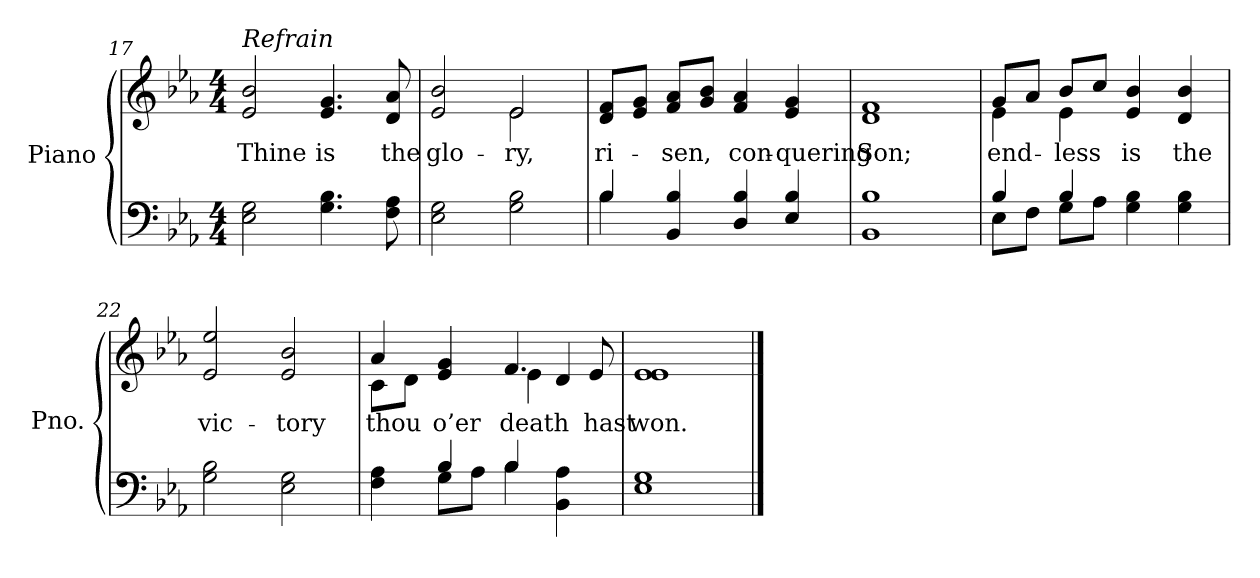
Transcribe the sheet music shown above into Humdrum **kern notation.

**kern	**kern	**text
*part2	*part1	*part1
*staff2	*staff1	*staff1
*I"Piano	*I"Piano	*
*I'Pno.	*I'Pno.	*
!!LO:LB:g=z
*clefF4	*clefG2	*
*k[b-e-a-]	*k[b-e-a-]	*
*E-:	*E-:	*
*M4/4	*M4/4	*
=17	=17	=17
!	!LO:TX:a:i:t=Refrain	!
!	!	!LO:LY:b:color=#000000
2E-i\ 2Gi	2e-i/ 2b-i	Thine
!	!	!LO:LY:b:color=#000000
4.Gi\ 4.B-i	4.e-i/ 4.gi	is
!	!	!LO:LY:b:color=#000000
8Fi\ 8A-i	8di/ 8a-i	the
=18	=18	=18
!	!	!LO:LY:b:color=#000000
*	*^	*
2E-i\ 2Gi	2e-i/ 2b-i	2ryy	glo-
!	!	!	!LO:LY:b:color=#000000
2Gi\ 2B-i	2e-i/	2e-i\	-ry,
*	*v	*v	*
=19	=19	=19
*^	*	*
*	*	*^	*
!	!	!	!	!LO:LY:b:color=#000000
*	*	*v	*v	*
4B-i/	4B-i\	8di/ 8fi/L	ri-
.	.	8e-i/ 8gi/J	.
!	!	!	!LO:LY:b:color=#000000
4BB-i/ 4B-i	2.ryy	8fi/ 8a-i/L	-sen,
.	.	8gi/ 8b-i/J	.
!	!	!	!LO:LY:b:color=#000000
4Di/ 4B-i	.	4fi/ 4a-i	con-
!	!	!	!LO:LY:b:color=#000000
4E-i/ 4B-i	.	4e-i/ 4gi	-quering
*v	*v	*	*
=20	=20	=20
!	!	!LO:LY:b:color=#000000
1BB-i 1B-i	1di 1fi	Son;
!!LO:LB:g=z
=21	=21	=21
*^	*	*
!	!	!	!LO:LY:b:color=#000000
*	*	*^	*
4B-i/	8E-i\L	8gi/L	4e-i\	end-
.	8Fi\J	8a-i/J	.	.
!	!	!	!	!LO:LY:b:color=#000000
4B-i/	8Gi\L	8b-i/L	4e-i\	-less
.	8A-i\J	8cci/J	.	.
!	!	!	!	!LO:LY:b:color=#000000
4Gi\ 4B-i	2ryy	4e-i/ 4b-i	2ryy	is
!	!	!	!	!LO:LY:b:color=#000000
4Gi\ 4B-i	.	4di/ 4b-i	.	the
*v	*v	*	*	*
*	*v	*v	*
=22	=22	=22
!	!	!LO:LY:b:color=#000000
2Gi\ 2B-i	2e-i/ 2ee-i	vic-
!	!	!LO:LY:b:color=#000000
2E-i\ 2Gi	2e-i/ 2b-i	-tory
=23	=23	=23
*^	*	*
!	!	!	!LO:LY:b:color=#000000
*	*	*^	*
4Fi\ 4A-i	4ryy	4a-i/	8ci\L	thou
.	.	.	8di\J	.
!	!	!	!	!LO:LY:b:color=#000000
4B-i/	8Gi\L	4e-i/ 4gi	4ryy	o’er
.	8A-i\J	.	.	.
!	!	!	!	!LO:LY:b:color=#000000
4B-i/	4B-i\	4.fi/	4e-i\	death
4BB-i\ 4A-i	4ryy	.	4di/	.
!	!	!	!	!LO:LY:b:color=#000000
.	.	8e-i/	.	hast
*v	*v	*	*	*
*	*v	*v	*
=24	=24	=24
!	!	!LO:LY:b:color=#000000
1E-i 1Gi	1e-i 1e-i	won.
==	==	==
*-	*-	*-
